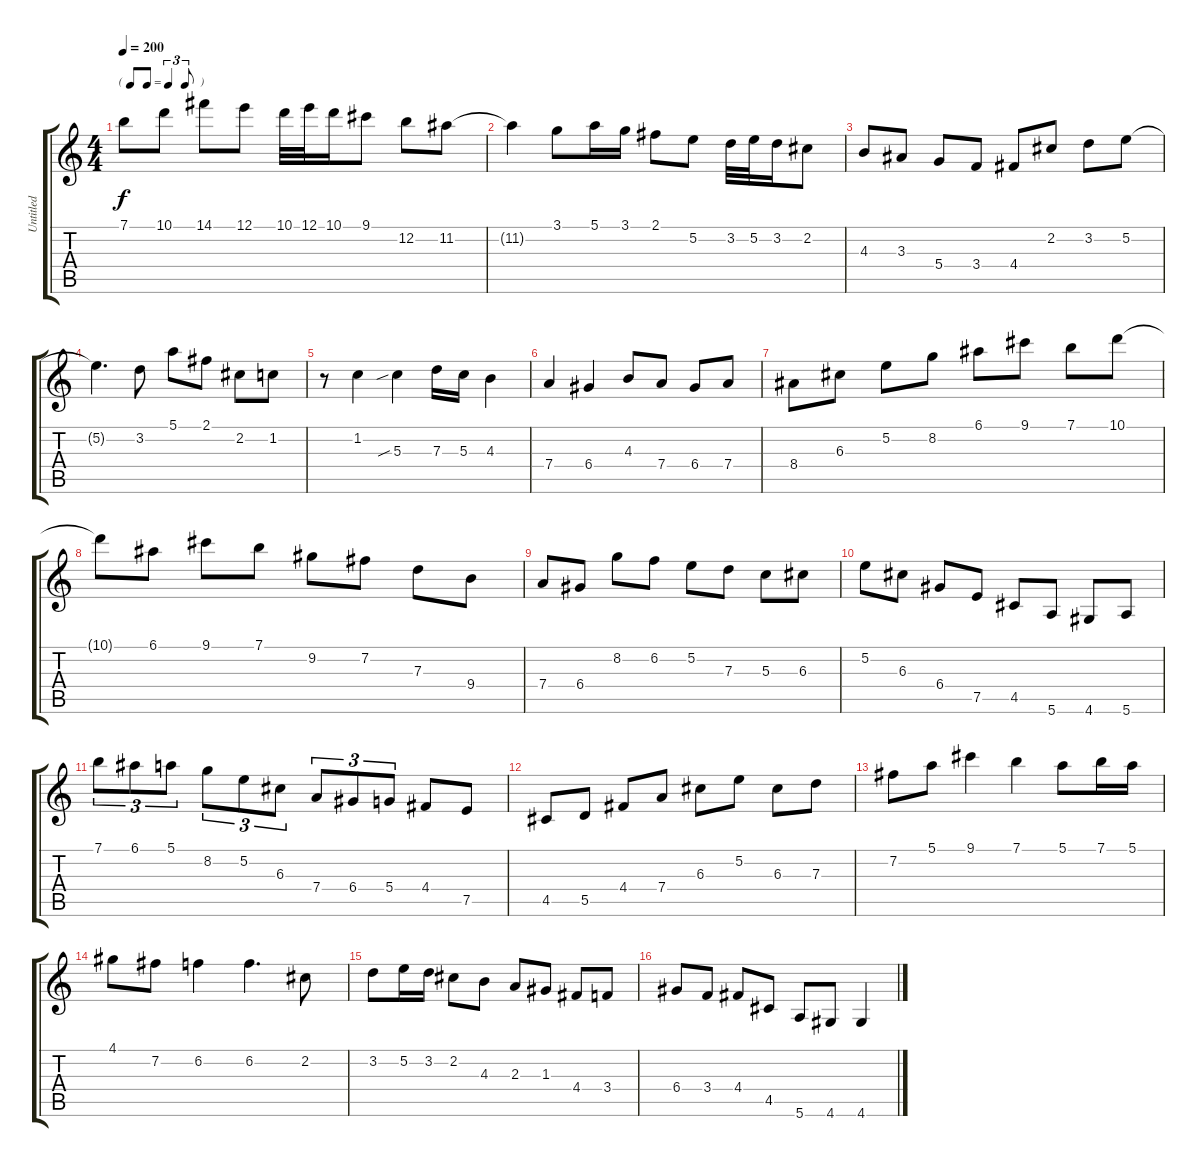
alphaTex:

\track ("Untitled" "Untitled") {instrument acousticguitarsteel}
\staff {score tabs}
\tuning (E4 B3 G3 D3 A2 E2) {hide}
\ts (4 4)
\tf triplet8th
\tempo 200
\clef g2
\ks c
7.1.8{dy f} 10.1.8 14.1.8 12.1.8 10.1.32 12.1.32 10.1.16 9.1.8 12.2.8 11.2.8 |
11.2{t}.4 3.1.8 5.1.16 3.1.16 2.1.8 5.2.8 3.2.32 5.2.32 3.2.16 2.2.8 |
4.3.8 3.3.8 5.4.8 3.4.8 4.4.8 2.2.8 3.2.8 5.2.8 |
5.2{t}.4{d} 3.2.8 5.1.8 2.1.8 2.2.8 1.2.8 |
r.8 1.2.4 5.3{sib}.4 7.3.16 5.3.16 4.3.4 |
7.4.4 6.4.4 4.3.8 7.4.8 6.4.8 7.4.8 |
8.4.8 6.3.8 5.2.8 8.2.8 6.1.8 9.1.8 7.1.8 10.1.8 |
10.1{t}.8 6.1.8 9.1.8 7.1.8 9.2.8 7.2.8 7.3.8 9.4.8 |
7.4.8 6.4.8 8.2.8 6.2.8 5.2.8 7.3.8 5.3.8 6.3.8 |
5.2.8 6.3.8 6.4.8 7.5.8 4.5.8 5.6.8 4.6.8 5.6.8 |
7.1.8{tu (3 2)} 6.1.8{tu (3 2)} 5.1.8{tu (3 2)} 8.2.8{tu (3 2)} 5.2.8{tu (3 2)} 6.3.8{tu (3 2)} 7.4.8{tu (3 2)} 6.4.8{tu (3 2)} 5.4.8{tu (3 2)} 4.4.8 7.5.8 |
4.5.8 5.5.8 4.4.8 7.4.8 6.3.8 5.2.8 6.3.8 7.3.8 |
7.2.8 5.1.8 9.1.4 7.1.4 5.1.8 7.1.16 5.1.16 |
4.1.8 7.2.8 6.2.4 6.2.4{d} 2.2.8 |
3.2.8 5.2.16 3.2.16 2.2.8 4.3.8 2.3.8 1.3.8 4.4.8 3.4.8 |
6.4.8 3.4.8 4.4.8 4.5.8 5.6.8 4.6.8 4.6.4
